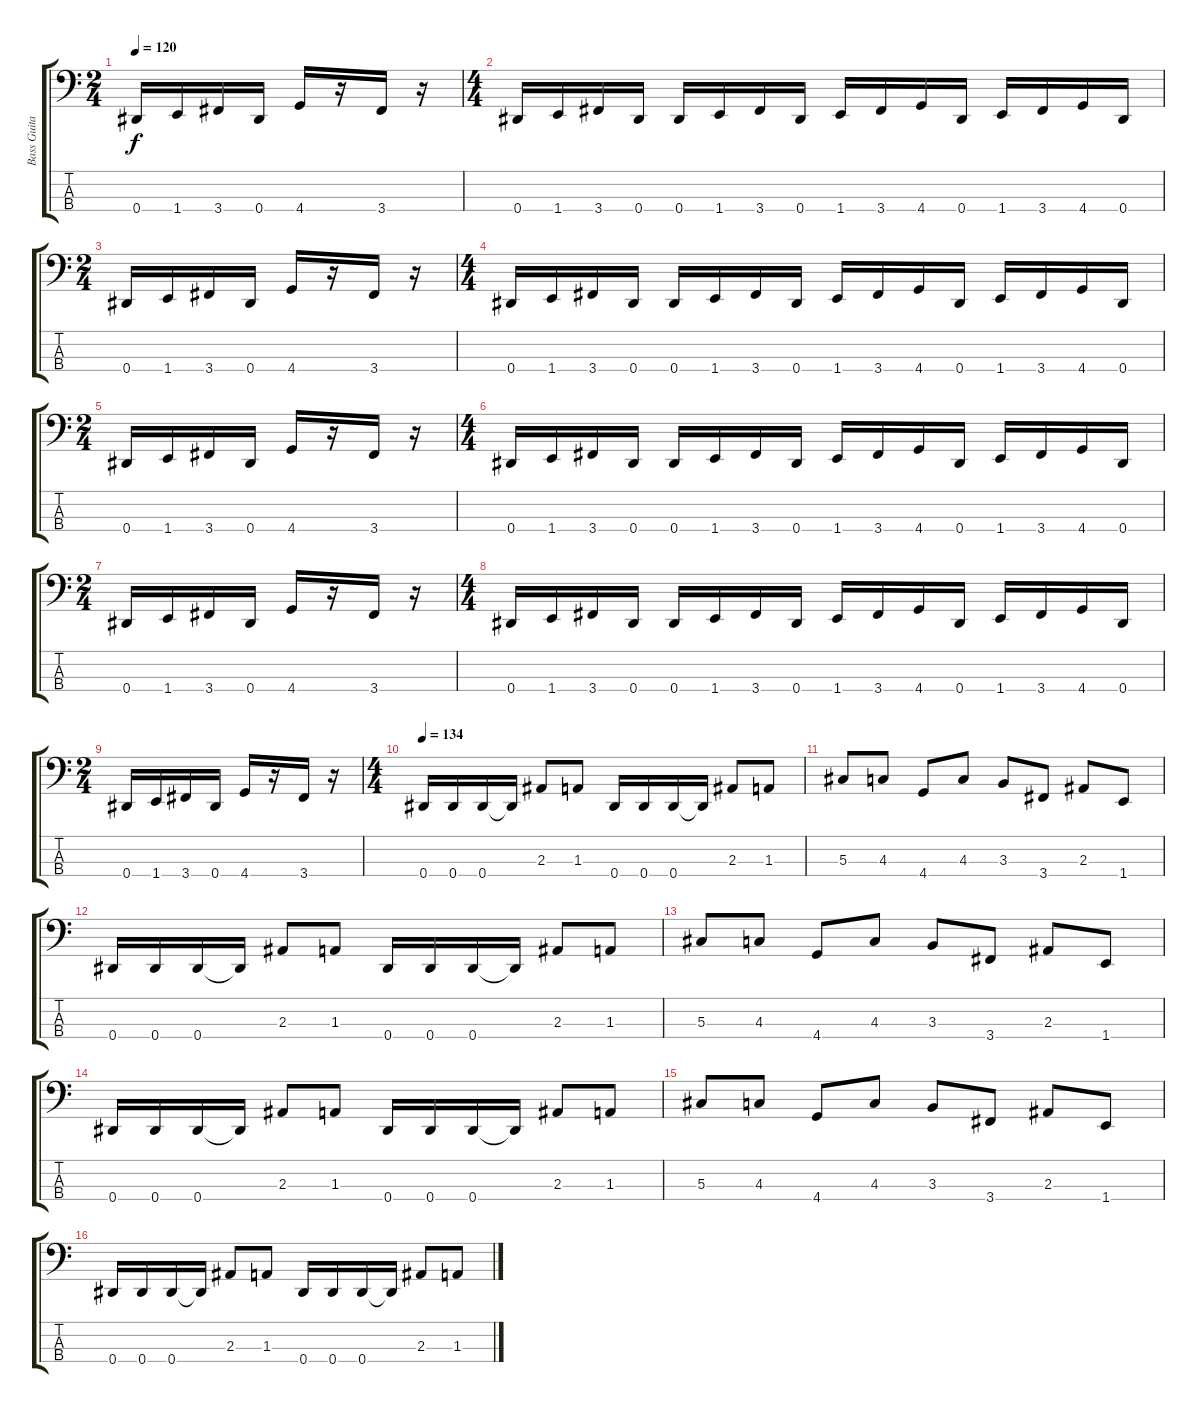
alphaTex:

\track ("Bass Guitar" "Bass Guita") {instrument electricbassfinger}
\staff {score tabs}
\tuning (Gb2 Db2 Ab1 Eb1) {hide}
\ts (2 4)
\tempo 120
\clef f4
\ks c
0.4.16{dy f} 1.4.16 3.4.16 0.4.16 4.4.16 r.16 3.4.16 r.16 |
\ts (4 4)
0.4.16 1.4.16 3.4.16 0.4.16 0.4.16 1.4.16 3.4.16 0.4.16 1.4.16 3.4.16 4.4.16 0.4.16 1.4.16 3.4.16 4.4.16 0.4.16 |
\ts (2 4)
0.4.16 1.4.16 3.4.16 0.4.16 4.4.16 r.16 3.4.16 r.16 |
\ts (4 4)
0.4.16 1.4.16 3.4.16 0.4.16 0.4.16 1.4.16 3.4.16 0.4.16 1.4.16 3.4.16 4.4.16 0.4.16 1.4.16 3.4.16 4.4.16 0.4.16 |
\ts (2 4)
0.4.16 1.4.16 3.4.16 0.4.16 4.4.16 r.16 3.4.16 r.16 |
\ts (4 4)
0.4.16 1.4.16 3.4.16 0.4.16 0.4.16 1.4.16 3.4.16 0.4.16 1.4.16 3.4.16 4.4.16 0.4.16 1.4.16 3.4.16 4.4.16 0.4.16 |
\ts (2 4)
0.4.16 1.4.16 3.4.16 0.4.16 4.4.16 r.16 3.4.16 r.16 |
\ts (4 4)
0.4.16 1.4.16 3.4.16 0.4.16 0.4.16 1.4.16 3.4.16 0.4.16 1.4.16 3.4.16 4.4.16 0.4.16 1.4.16 3.4.16 4.4.16 0.4.16 |
\ts (2 4)
0.4.16 1.4.16 3.4.16 0.4.16 4.4.16 r.16 3.4.16 r.16 |
\ts (4 4)
\tempo 134
0.4.16 0.4.16 0.4.16 0.4{t}.16 2.3.8 1.3.8 0.4.16 0.4.16 0.4.16 0.4{t}.16 2.3.8 1.3.8 |
5.3.8 4.3.8 4.4.8 4.3.8 3.3.8 3.4.8 2.3.8 1.4.8 |
0.4.16 0.4.16 0.4.16 0.4{t}.16 2.3.8 1.3.8 0.4.16 0.4.16 0.4.16 0.4{t}.16 2.3.8 1.3.8 |
5.3.8 4.3.8 4.4.8 4.3.8 3.3.8 3.4.8 2.3.8 1.4.8 |
0.4.16 0.4.16 0.4.16 0.4{t}.16 2.3.8 1.3.8 0.4.16 0.4.16 0.4.16 0.4{t}.16 2.3.8 1.3.8 |
5.3.8 4.3.8 4.4.8 4.3.8 3.3.8 3.4.8 2.3.8 1.4.8 |
0.4.16 0.4.16 0.4.16 0.4{t}.16 2.3.8 1.3.8 0.4.16 0.4.16 0.4.16 0.4{t}.16 2.3.8 1.3.8
